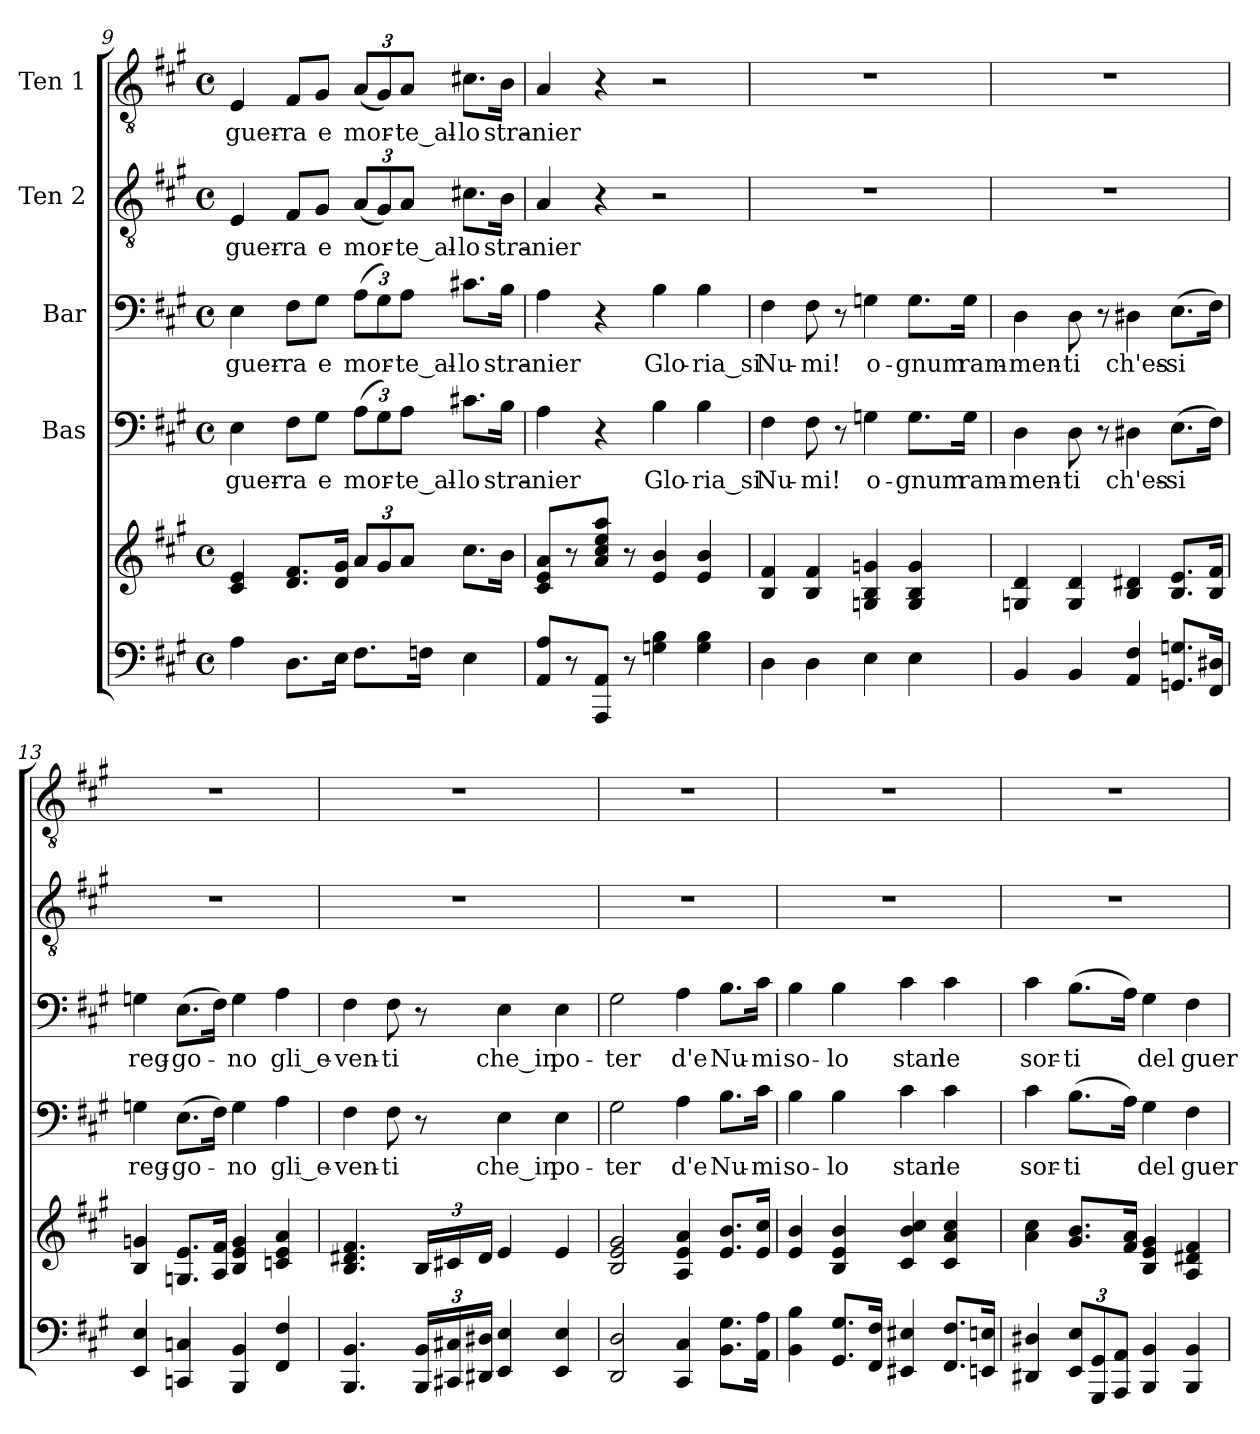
**kern	**kern	**kern	**text	**kern	**text	**kern	**text	**kern	**text
*part5	*part5	*part4	*part4	*part3	*part3	*part2	*part2	*part1	*part1
*staff6	*staff5	*staff4	*staff4	*staff3	*staff3	*staff2	*staff2	*staff1	*staff1
*	*	*I"Bas	*	*I"Bar	*	*I"Ten 2	*	*I"Ten 1	*
!!LO:PB:g=z
*clefF4	*clefG2	*clefF4	*	*clefF4	*	*clefGv2	*	*clefGv2	*
*k[f#c#g#]	*k[f#c#g#]	*k[f#c#g#]	*	*k[f#c#g#]	*	*k[f#c#g#]	*	*k[f#c#g#]	*
*A:	*A:	*A:	*	*A:	*	*A:	*	*A:	*
*M4/4	*M4/4	*M4/4	*	*M4/4	*	*M4/4	*	*M4/4	*
*met(c)	*met(c)	*met(c)	*	*met(c)	*	*met(c)	*	*met(c)	*
=9	=9	=9	=9	=9	=9	=9	=9	=9	=9
!	!	!	!LO:LY:b	!	!LO:LY:b	!	!LO:LY:b	!	!LO:LY:b
4A\	4c#/ 4e/	4E\	guer-	4E\	guer-	4E/	guer-	4E/	guer-
!	!	!	!LO:LY:b	!	!LO:LY:b	!	!LO:LY:b	!	!LO:LY:b
8.D\L	8.d/ 8.f#/L	8F#\L	-ra	8F#\L	-ra	8F#/L	-ra	8F#/L	-ra
!	!	!	!LO:LY:b	!	!LO:LY:b	!	!LO:LY:b	!	!LO:LY:b
.	.	8G#\J	e	8G#\J	e	8G#/J	e	8G#/J	e
16E\Jk	16d/ 16g#/Jk	.	.	.	.	.	.	.	.
*	*Xbrackettup	*Xbrackettup	*	*	*	*	*	*	*
!	!	!	!LO:LY:b	!	!	!	!	!	!
*	*	*	*	*Xbrackettup	*	*	*	*	*
!	!	!	!	!	!LO:LY:b	!	!	!	!
*	*	*	*	*	*	*Xbrackettup	*	*	*
!	!	!	!	!	!	!	!LO:LY:b	!	!
*	*	*	*	*	*	*	*	*Xbrackettup	*
!	!	!	!	!	!	!	!	!	!LO:LY:b
8.F#\L	12a/L	(>12A\L	mor-	(>12A\L	mor-	(<12A/L	mor-	(<12A/L	mor-
.	12g#/	12G#\)	.	12G#\)	.	12G#/)	.	12G#/)	.
!	!	!	!LO:LY:b	!	!LO:LY:b	!	!LO:LY:b	!	!LO:LY:b
.	12a/J	12A\J	-te_al-	12A\J	-te_al-	12A/J	-te_al-	12A/J	-te_al-
16Fn\Jk	.	.	.	.	.	.	.	.	.
!	!	!	!LO:LY:b	!	!LO:LY:b	!	!LO:LY:b	!	!LO:LY:b
4E\	8.cc#\L	8.c#X\L	-lo	8.c#X\L	-lo	8.c#X\L	-lo	8.c#X\L	-lo
!	!	!	!LO:LY:b	!	!LO:LY:b	!	!LO:LY:b	!	!LO:LY:b
.	16b\Jk	16B\Jk	stra-	16B\Jk	stra-	16B\Jk	stra-	16B\Jk	stra-
=10	=10	=10	=10	=10	=10	=10	=10	=10	=10
!	!	!	!LO:LY:b	!	!LO:LY:b	!	!LO:LY:b	!	!LO:LY:b
8AA/ 8A/L	8c#/ 8e/ 8a/L	4A\	-nier	4A\	-nier	4A/	-nier	4A/	-nier
8r	8r	.	.	.	.	.	.	.	.
8AAA/ 8AA/J	8a/ 8cc#/ 8ee/ 8aa/J	4r	.	4r	.	4r	.	4r	.
8r	8r	.	.	.	.	.	.	.	.
!	!	!	!LO:LY:b	!	!LO:LY:b	!	!	!	!
4Gn\ 4B\	4e/ 4b/	4B\	Glo-	4B\	Glo-	2r	.	2r	.
!	!	!	!LO:LY:b	!	!LO:LY:b	!	!	!	!
4G\ 4B\	4e/ 4b/	4B\	-ria_si	4B\	-ria_si	.	.	.	.
=11	=11	=11	=11	=11	=11	=11	=11	=11	=11
!	!	!	!LO:LY:b	!	!LO:LY:b	!	!	!	!
4D\	4B/ 4f#/	4F#\	Nu-	4F#\	Nu-	1r	.	1r	.
!	!	!	!LO:LY:b	!	!LO:LY:b	!	!	!	!
4D\	4B/ 4f#/	8F#\	-mi!	8F#\	-mi!	.	.	.	.
.	.	8r	.	8r	.	.	.	.	.
!	!	!	!LO:LY:b	!	!LO:LY:b	!	!	!	!
4E\	4Gn/ 4B/ 4gn/	4Gn\	o-	4Gn\	o-	.	.	.	.
!	!	!	!LO:LY:b	!	!LO:LY:b	!	!	!	!
4E\	4G/ 4B/ 4g/	8.G\L	-gnum	8.G\L	-gnum	.	.	.	.
!	!	!	!LO:LY:b	!	!LO:LY:b	!	!	!	!
.	.	16G\Jk	ram-	16G\Jk	ram-	.	.	.	.
!!LO:LB:g=z
=12	=12	=12	=12	=12	=12	=12	=12	=12	=12
!	!	!	!LO:LY:b	!	!LO:LY:b	!	!	!	!
4BB/	4Gn/ 4d/	4D\	-men-	4D\	-men-	1r	.	1r	.
!	!	!	!LO:LY:b	!	!LO:LY:b	!	!	!	!
4BB/	4G/ 4d/	8D\	-ti	8D\	-ti	.	.	.	.
.	.	8r	.	8r	.	.	.	.	.
!	!	!	!LO:LY:b	!	!LO:LY:b	!	!	!	!
4AA/ 4F#/	4B/ 4d#X/	4D#X\	ch'es-	4D#X\	ch'es-	.	.	.	.
!	!	!	!LO:LY:b	!	!LO:LY:b	!	!	!	!
8.GGn/ 8.Gn/L	8.B/ 8.e/L	(>8.E\L	-si	(>8.E\L	-si	.	.	.	.
16FF#/ 16D#X/Jk	16B/ 16f#/Jk	16F#\Jk)	.	16F#\Jk)	.	.	.	.	.
=13	=13	=13	=13	=13	=13	=13	=13	=13	=13
!	!	!	!LO:LY:b	!	!LO:LY:b	!	!	!	!
4EE/ 4E/	4B/ 4gn/	4Gn\	reg-	4Gn\	reg-	1r	.	1r	.
!	!	!	!LO:LY:b	!	!LO:LY:b	!	!	!	!
4CCn/ 4Cn/	8.Gn/ 8.e/L	(>8.E\L	-go-	(>8.E\L	-go-	.	.	.	.
.	16A/ 16f#/Jk	16F#\Jk)	.	16F#\Jk)	.	.	.	.	.
!	!	!	!LO:LY:b	!	!LO:LY:b	!	!	!	!
4BBB/ 4BB/	4B/ 4e/ 4g/	4G\	-no	4G\	-no	.	.	.	.
!	!	!	!LO:LY:b	!	!LO:LY:b	!	!	!	!
4FF#/ 4F#/	4cn/ 4e/ 4a/	4A\	gli_e-	4A\	gli_e-	.	.	.	.
=14	=14	=14	=14	=14	=14	=14	=14	=14	=14
!	!	!	!LO:LY:b	!	!LO:LY:b	!	!	!	!
4.BBB/ 4.BB/	4.B/ 4.d#X/ 4.f#/	4F#\	-ven-	4F#\	-ven-	1r	.	1r	.
!	!	!	!LO:LY:b	!	!LO:LY:b	!	!	!	!
.	.	8F#\	-ti	8F#\	-ti	.	.	.	.
*Xbrackettup	*	*	*	*	*	*	*	*	*
24BBB/ 24BB/LL	24B/LL	8r	.	8r	.	.	.	.	.
24CC#X/ 24C#X/	24c#X/	.	.	.	.	.	.	.	.
24DD#X/ 24D#X/JJ	24d#/JJ	.	.	.	.	.	.	.	.
!	!	!	!LO:LY:b	!	!LO:LY:b	!	!	!	!
4EE/ 4E/	4e/	4E\	che_in	4E\	che_in	.	.	.	.
!	!	!	!LO:LY:b	!	!LO:LY:b	!	!	!	!
4EE/ 4E/	4e/	4E\	po-	4E\	po-	.	.	.	.
=15	=15	=15	=15	=15	=15	=15	=15	=15	=15
!	!	!	!LO:LY:b	!	!LO:LY:b	!	!	!	!
2DD/ 2D/	2B/ 2e/ 2g#/	2G#\	-ter	2G#\	-ter	1r	.	1r	.
!	!	!	!LO:LY:b	!	!LO:LY:b	!	!	!	!
4CC#/ 4C#/	4A/ 4e/ 4a/	4A\	d'e	4A\	d'e	.	.	.	.
!	!	!	!LO:LY:b	!	!LO:LY:b	!	!	!	!
8.BB\ 8.G#\L	8.e/ 8.b/L	8.B\L	Nu-	8.B\L	Nu-	.	.	.	.
!	!	!	!LO:LY:b	!	!LO:LY:b	!	!	!	!
16AA\ 16A\Jk	16e/ 16cc#/Jk	16c#\Jk	-mi	16c#\Jk	-mi	.	.	.	.
!!LO:PB:g=z
=16	=16	=16	=16	=16	=16	=16	=16	=16	=16
!	!	!	!LO:LY:b	!	!LO:LY:b	!	!	!	!
4BB\ 4B\	4e/ 4b/	4B\	so-	4B\	so-	1r	.	1r	.
!	!	!	!LO:LY:b	!	!LO:LY:b	!	!	!	!
8.GG#/ 8.G#/L	4B/ 4e/ 4b/	4B\	-lo	4B\	-lo	.	.	.	.
16FF#/ 16F#/Jk	.	.	.	.	.	.	.	.	.
!	!	!	!LO:LY:b	!	!LO:LY:b	!	!	!	!
4EE#X/ 4E#X/	4c#/ 4b/ 4cc#/	4c#\	stan	4c#\	stan	.	.	.	.
!	!	!	!LO:LY:b	!	!LO:LY:b	!	!	!	!
8.FF#/ 8.F#/L	4c#/ 4a/ 4cc#/	4c#\	le	4c#\	le	.	.	.	.
16EEn/ 16En/Jk	.	.	.	.	.	.	.	.	.
=17	=17	=17	=17	=17	=17	=17	=17	=17	=17
!	!	!	!LO:LY:b	!	!LO:LY:b	!	!	!	!
4DD#X/ 4D#X/	4a\ 4cc#\	4c#\	sor-	4c#\	sor-	1r	.	1r	.
!	!	!	!LO:LY:b	!	!LO:LY:b	!	!	!	!
12EE/ 12E/L	8.g#/ 8.b/L	(>8.B\L	-ti	(>8.B\L	-ti	.	.	.	.
12GGG#/ 12GG#/	.	.	.	.	.	.	.	.	.
12AAA/ 12AA/J	.	.	.	.	.	.	.	.	.
.	16f#/ 16a/Jk	16A\Jk)	.	16A\Jk)	.	.	.	.	.
!	!	!	!LO:LY:b	!	!LO:LY:b	!	!	!	!
4BBB/ 4BB/	4B/ 4e/ 4g#/	4G#\	del	4G#\	del	.	.	.	.
!	!	!	!LO:LY:b	!	!LO:LY:b	!	!	!	!
4BBB/ 4BB/	4A/ 4d#X/ 4f#/	4F#\	guer-	4F#\	guer-	.	.	.	.
=	=	=	=	=	=	=	=	=	=
*-	*-	*-	*-	*-	*-	*-	*-	*-	*-
